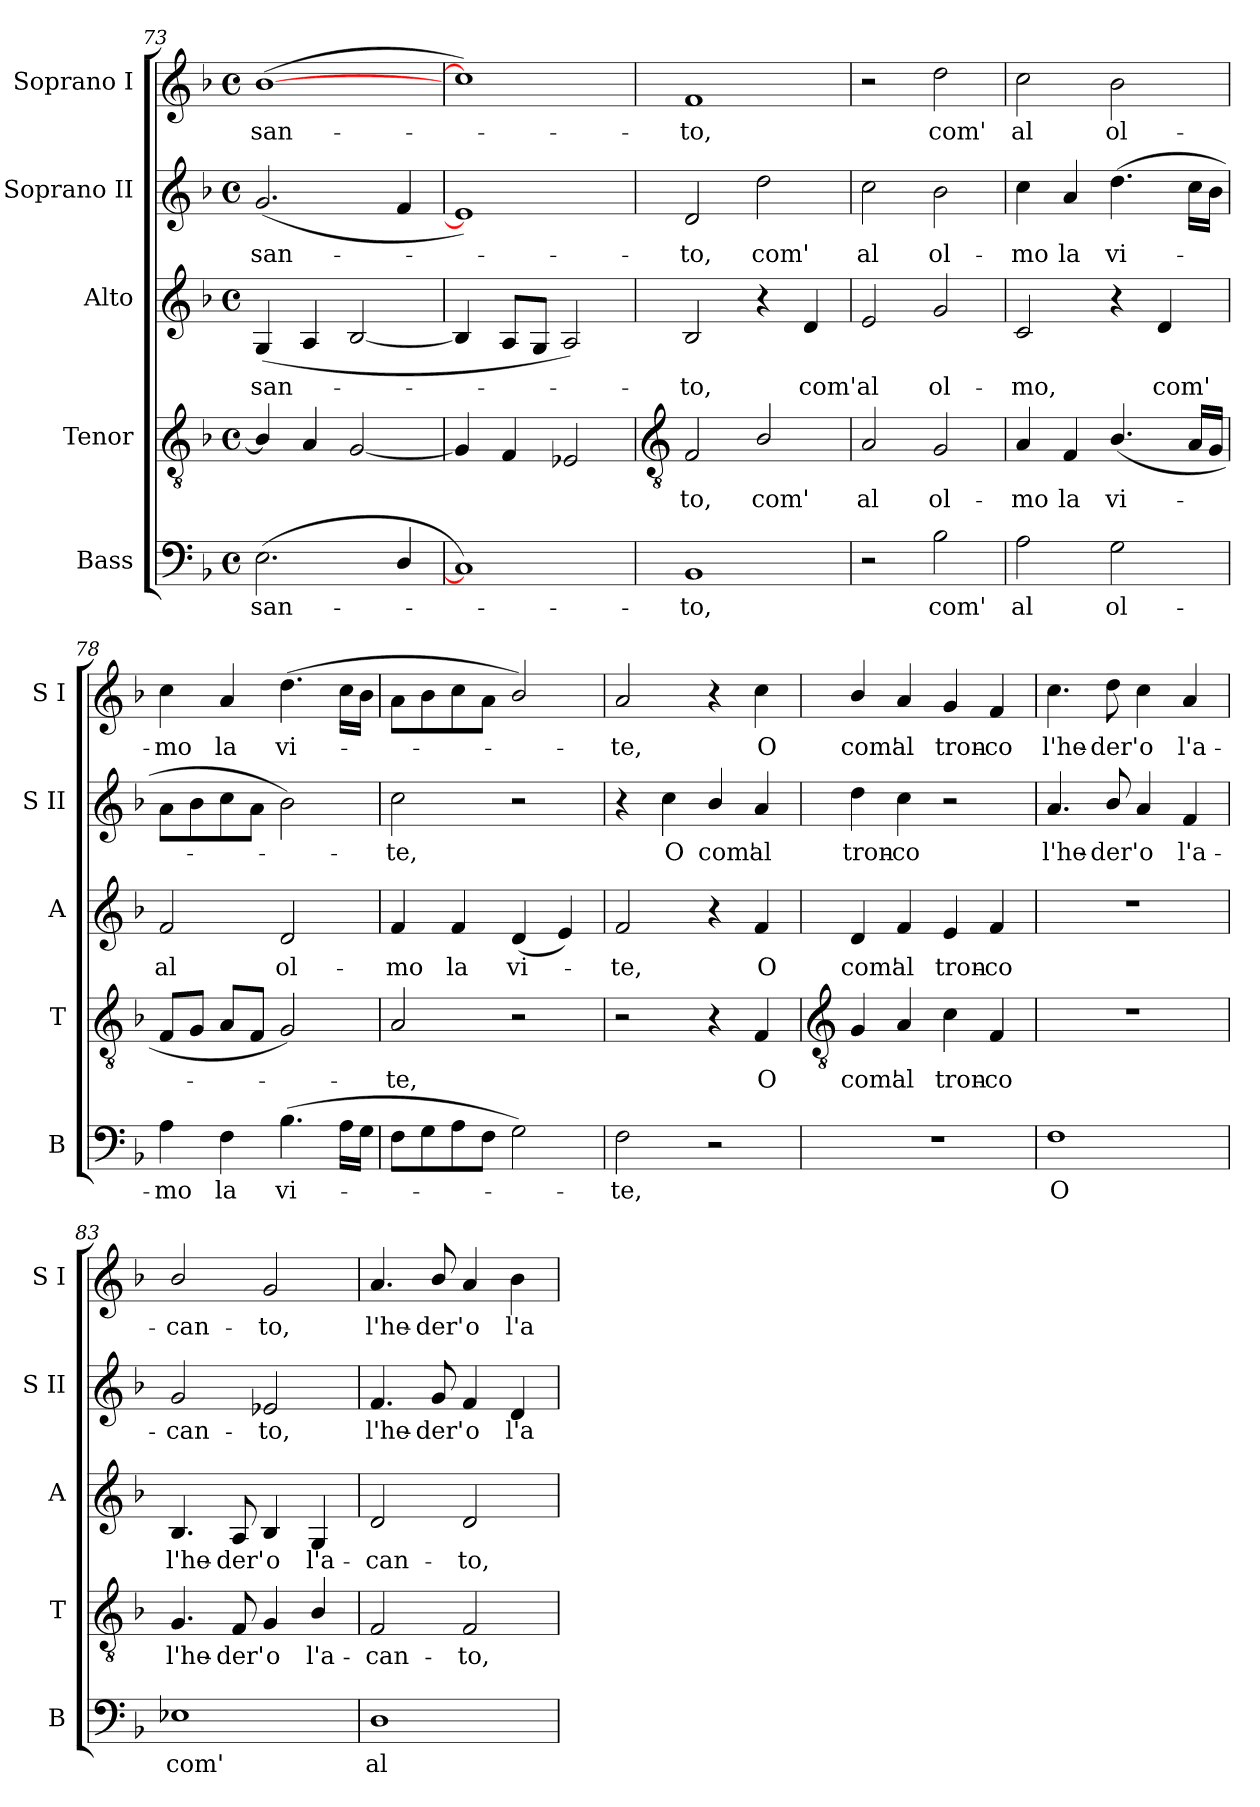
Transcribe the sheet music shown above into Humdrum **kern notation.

**kern	**text	**kern	**text	**kern	**text	**kern	**text	**kern	**text
*part5	*part5	*part4	*part4	*part3	*part3	*part2	*part2	*part1	*part1
*staff5	*staff5	*staff4	*staff4	*staff3	*staff3	*staff2	*staff2	*staff1	*staff1
*I"Bass	*	*I"Tenor	*	*I"Alto	*	*I"Soprano II	*	*I"Soprano I	*
*I'B	*	*I'T	*	*I'A	*	*I'S II	*	*I'S I	*
*clefF4	*	*clefGv2	*	*clefG2	*	*clefG2	*	*clefG2	*
*k[b-]	*	*k[b-]	*	*k[b-]	*	*k[b-]	*	*k[b-]	*
*F:	*	*F:	*	*F:	*	*F:	*	*F:	*
*M4/4	*	*M4/4	*	*M4/4	*	*M4/4	*	*M4/4	*
*met(c)	*	*met(c)	*	*met(c)	*	*met(c)	*	*met(c)	*
=73	=73	=73	=73	=73	=73	=73	=73	=73	=73
!	!LO:LY:b	!	!	!	!LO:LY:b	!	!LO:LY:b	!	!LO:LY:b
(<2.E	san-	4B-/]	.	(<4G	san-	(<2.g	san-	(>[1b-	san-
.	.	4A	.	4A	.	.	.	.	.
.	.	[2G	.	[2B-	.	.	.	.	.
4D/	.	.	.	.	.	4f	.	.	.
=74	=74	=74	=74	=74	=74	=74	=74	=74	=74
1C])	.	4G]	.	4B-]	.	1e-])	.	1cc])	.
.	.	4F	.	8AL	.	.	.	.	.
.	.	.	.	8GJ	.	.	.	.	.
.	.	2E-X	.	2A)	.	.	.	.	.
!!LO:LB:g=z
=75	=75	=75	=75	=75	=75	=75	=75	=75	=75
*	*	*clefGv2	*	*	*	*	*	*	*
!	!LO:LY:b	!	!LO:LY:b	!	!LO:LY:b	!	!LO:LY:b	!	!LO:LY:b
1BB-	to,	2F	to,	2B-	to,	2d	to,	1f	to,
!	!	!	!LO:LY:b	!	!	!	!LO:LY:b	!	!
.	.	2B-/	com'	4r	.	2dd	com'	.	.
!	!	!	!	!	!LO:LY:b	!	!	!	!
.	.	.	.	4d	com'	.	.	.	.
=76	=76	=76	=76	=76	=76	=76	=76	=76	=76
!	!	!	!LO:LY:b	!	!LO:LY:b	!	!LO:LY:b	!	!
2r	.	2A	al	2e	al	2cc	al	2r	.
!	!LO:LY:b	!	!LO:LY:b	!	!LO:LY:b	!	!LO:LY:b	!	!LO:LY:b
2B-	com'	2G	ol-	2g	ol-	2b-	ol-	2dd	com'
=77	=77	=77	=77	=77	=77	=77	=77	=77	=77
!	!LO:LY:b	!	!LO:LY:b	!	!LO:LY:b	!	!LO:LY:b	!	!LO:LY:b
2A	al	4A	-mo	2c	-mo,	4cc	-mo	2cc	al
!	!	!	!LO:LY:b	!	!	!	!LO:LY:b	!	!
.	.	4F	la	.	.	4a	la	.	.
!	!LO:LY:b	!	!LO:LY:b	!	!	!	!LO:LY:b	!	!LO:LY:b
2G	ol-	(<4.B-/	vi-	4r	.	(>4.dd	vi-	2b-	ol-
!	!	!	!	!	!LO:LY:b	!	!	!	!
.	.	.	.	4d	com'	.	.	.	.
.	.	16ALL	.	.	.	16ccLL	.	.	.
.	.	16GJJ	.	.	.	16b-JJ	.	.	.
=78	=78	=78	=78	=78	=78	=78	=78	=78	=78
!	!LO:LY:b	!	!	!	!LO:LY:b	!	!	!	!LO:LY:b
4A	-mo	8FL	.	2f	al	8aL	.	4cc	-mo
.	.	8GJ	.	.	.	8b-	.	.	.
!	!LO:LY:b	!	!	!	!	!	!	!	!LO:LY:b
4F	la	8AL	.	.	.	8cc	.	4a	la
.	.	8FJ	.	.	.	8aJ	.	.	.
!	!LO:LY:b	!	!	!	!LO:LY:b	!	!	!	!LO:LY:b
(>4.B-	vi-	2G)	.	2d	ol-	2b-)	.	(>4.dd	vi-
16ALL	.	.	.	.	.	.	.	16ccLL	.
16GJJ	.	.	.	.	.	.	.	16b-JJ	.
=79	=79	=79	=79	=79	=79	=79	=79	=79	=79
!	!	!	!LO:LY:b	!	!LO:LY:b	!	!LO:LY:b	!	!
8FL	.	2A	te,	4f	-mo	2cc	te,	8aL	.
8G	.	.	.	.	.	.	.	8b-	.
!	!	!	!	!	!LO:LY:b	!	!	!	!
8A	.	.	.	4f	la	.	.	8cc	.
8FJ	.	.	.	.	.	.	.	8aJ	.
!	!	!	!	!	!LO:LY:b	!	!	!	!
2G)	.	2r	.	(<4d	vi-	2r	.	2b-/)	.
.	.	.	.	4e)	.	.	.	.	.
=80	=80	=80	=80	=80	=80	=80	=80	=80	=80
!	!LO:LY:b	!	!	!	!LO:LY:b	!	!	!	!LO:LY:b
2F	te,	2r	.	2f	te,	4r	.	2a	te,
!	!	!	!	!	!	!	!LO:LY:b	!	!
.	.	.	.	.	.	4cc	O	.	.
!	!	!	!	!	!	!	!LO:LY:b	!	!
2r	.	4r	.	4r	.	4b-/	com'	4r	.
!	!	!	!LO:LY:b	!	!LO:LY:b	!	!LO:LY:b	!	!LO:LY:b
.	.	4F	O	4f	O	4a	al	4cc	O
!!LO:LB:g=z
=81	=81	=81	=81	=81	=81	=81	=81	=81	=81
*	*	*clefGv2	*	*	*	*	*	*	*
!	!	!	!LO:LY:b	!	!LO:LY:b	!	!LO:LY:b	!	!LO:LY:b
1r	.	4G	com'	4d	com'	4dd	tron-	4b-/	com'
!	!	!	!LO:LY:b	!	!LO:LY:b	!	!LO:LY:b	!	!LO:LY:b
.	.	4A	al	4f	al	4cc	-co	4a	al
!	!	!	!LO:LY:b	!	!LO:LY:b	!	!	!	!LO:LY:b
.	.	4c	tron-	4e	tron-	2r	.	4g	tron-
!	!	!	!LO:LY:b	!	!LO:LY:b	!	!	!	!LO:LY:b
.	.	4F	-co	4f	-co	.	.	4f	-co
=82	=82	=82	=82	=82	=82	=82	=82	=82	=82
!	!LO:LY:b	!	!	!	!	!	!LO:LY:b	!	!LO:LY:b
1F	O	1r	.	1r	.	4.a	l'he-	4.cc	l'he-
!	!	!	!	!	!	!	!LO:LY:b	!	!LO:LY:b
.	.	.	.	.	.	8b-/	-der'	8dd	-der'
!	!	!	!	!	!	!	!LO:LY:b	!	!LO:LY:b
.	.	.	.	.	.	4a	o	4cc	o
!	!	!	!	!	!	!	!LO:LY:b	!	!LO:LY:b
.	.	.	.	.	.	4f	l'a-	4a	l'a-
=83	=83	=83	=83	=83	=83	=83	=83	=83	=83
!	!LO:LY:b	!	!LO:LY:b	!	!LO:LY:b	!	!LO:LY:b	!	!LO:LY:b
1E-X	com'	4.G	l'he-	4.B-	l'he-	2g	-can-	2b-/	-can-
!	!	!	!LO:LY:b	!	!LO:LY:b	!	!	!	!
.	.	8F	-der'	8A	-der'	.	.	.	.
!	!	!	!LO:LY:b	!	!LO:LY:b	!	!LO:LY:b	!	!LO:LY:b
.	.	4G	o	4B-	o	2e-X	-to,	2g	-to,
!	!	!	!LO:LY:b	!	!LO:LY:b	!	!	!	!
.	.	4B-/	l'a-	4G	l'a-	.	.	.	.
=84	=84	=84	=84	=84	=84	=84	=84	=84	=84
!	!LO:LY:b	!	!LO:LY:b	!	!LO:LY:b	!	!LO:LY:b	!	!LO:LY:b
1D	al	2F	-can-	2d	-can-	4.f	l'he-	4.a	l'he-
!	!	!	!	!	!	!	!LO:LY:b	!	!LO:LY:b
.	.	.	.	.	.	8g	-der'	8b-/	-der'
!	!	!	!LO:LY:b	!	!LO:LY:b	!	!LO:LY:b	!	!LO:LY:b
.	.	2F	-to,	2d	-to,	4f	o	4a	o
!	!	!	!	!	!	!	!LO:LY:b	!	!LO:LY:b
.	.	.	.	.	.	4d	l'a-	4b-	l'a-
=	=	=	=	=	=	=	=	=	=
*-	*-	*-	*-	*-	*-	*-	*-	*-	*-
